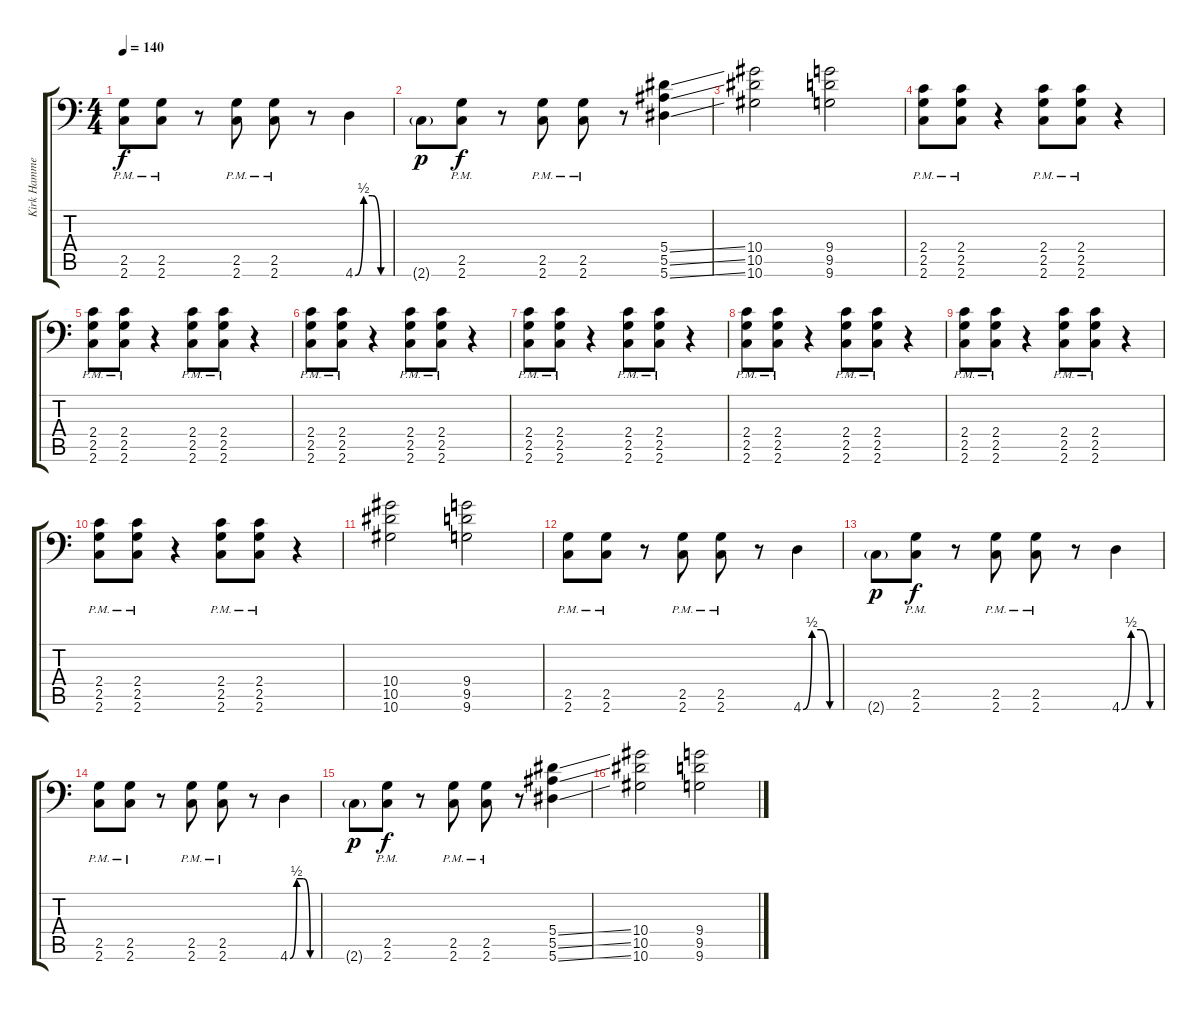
\track ("Kirk Hammet" "Kirk Hamme") {instrument distortionguitar}
\staff {score tabs}
\tuning (C4 G3 Eb3 Bb2 F2 Bb1) {hide}
\ts (4 4)
\tempo 140
\clef f4
\ks c
(2.5{pm} 2.6).8{dy f} (2.5{pm} 2.6).8 r.8 (2.5{pm} 2.6).8 (2.5{pm} 2.6).8 r.8 4.6{be (custom 0 0 15 2 30 2 45 0 60 0)}.4 |
2.6{g}.8{dy p} (2.5{pm} 2.6).8{dy f} r.8 (2.5{pm} 2.6).8 (2.5{pm} 2.6).8 r.8 (5.4{ss} 5.5{ss} 5.6{ss}).4 |
(10.4 10.5 10.6).2 (9.4 9.5 9.6).2 |
(2.4{pm} 2.5 2.6).8 (2.4{pm} 2.5 2.6).8 r.4 (2.4{pm} 2.5 2.6).8 (2.4{pm} 2.5 2.6).8 r.4 |
(2.4{pm} 2.5 2.6).8 (2.4{pm} 2.5 2.6).8 r.4 (2.4{pm} 2.5 2.6).8 (2.4{pm} 2.5 2.6).8 r.4 |
(2.4{pm} 2.5 2.6).8 (2.4{pm} 2.5 2.6).8 r.4 (2.4{pm} 2.5 2.6).8 (2.4{pm} 2.5 2.6).8 r.4 |
(2.4{pm} 2.5 2.6).8 (2.4{pm} 2.5 2.6).8 r.4 (2.4{pm} 2.5 2.6).8 (2.4{pm} 2.5 2.6).8 r.4 |
(2.4{pm} 2.5 2.6).8 (2.4{pm} 2.5 2.6).8 r.4 (2.4{pm} 2.5 2.6).8 (2.4{pm} 2.5 2.6).8 r.4 |
(2.4{pm} 2.5 2.6).8 (2.4{pm} 2.5 2.6).8 r.4 (2.4{pm} 2.5 2.6).8 (2.4{pm} 2.5 2.6).8 r.4 |
(2.4{pm} 2.5 2.6).8 (2.4{pm} 2.5 2.6).8 r.4 (2.4{pm} 2.5 2.6).8 (2.4{pm} 2.5 2.6).8 r.4 |
(10.4 10.5 10.6).2 (9.4 9.5 9.6).2 |
(2.5{pm} 2.6).8 (2.5{pm} 2.6).8 r.8 (2.5{pm} 2.6).8 (2.5{pm} 2.6).8 r.8 4.6{be (custom 0 0 15 2 30 2 45 0 60 0)}.4 |
2.6{g}.8{dy p} (2.5{pm} 2.6).8{dy f} r.8 (2.5{pm} 2.6).8 (2.5{pm} 2.6).8 r.8 4.6{be (custom 0 0 15 2 30 2 45 0 60 0)}.4 |
(2.5{pm} 2.6).8 (2.5{pm} 2.6).8 r.8 (2.5{pm} 2.6).8 (2.5{pm} 2.6).8 r.8 4.6{be (custom 0 0 15 2 30 2 45 0 60 0)}.4 |
2.6{g}.8{dy p} (2.5{pm} 2.6).8{dy f} r.8 (2.5{pm} 2.6).8 (2.5{pm} 2.6).8 r.8 (5.4{ss} 5.5{ss} 5.6{ss}).4 |
(10.4 10.5 10.6).2 (9.4 9.5 9.6).2
